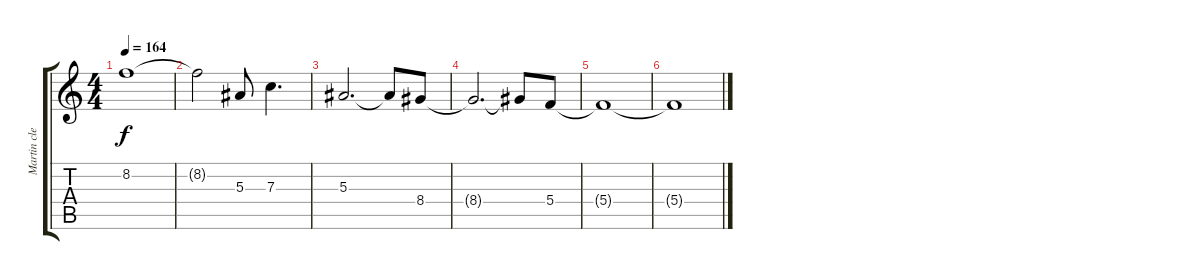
\track ("Martin clean" "Martin cle") {instrument acousticguitarsteel}
\staff {score tabs}
\tuning (D4 A3 F3 C3 G2 C2) {hide}
\ts (4 4)
\tempo 164
\clef g2
\ks c
8.2{t}.1{dy f} |
8.2{t}.2 5.3.8 7.3.4{d} |
5.3.2{d} 5.3{t}.8 8.4.8 |
8.4{t}.2{d} 8.4{t}.8 5.4.8 |
5.4{t}.1 |
5.4{t}.1
